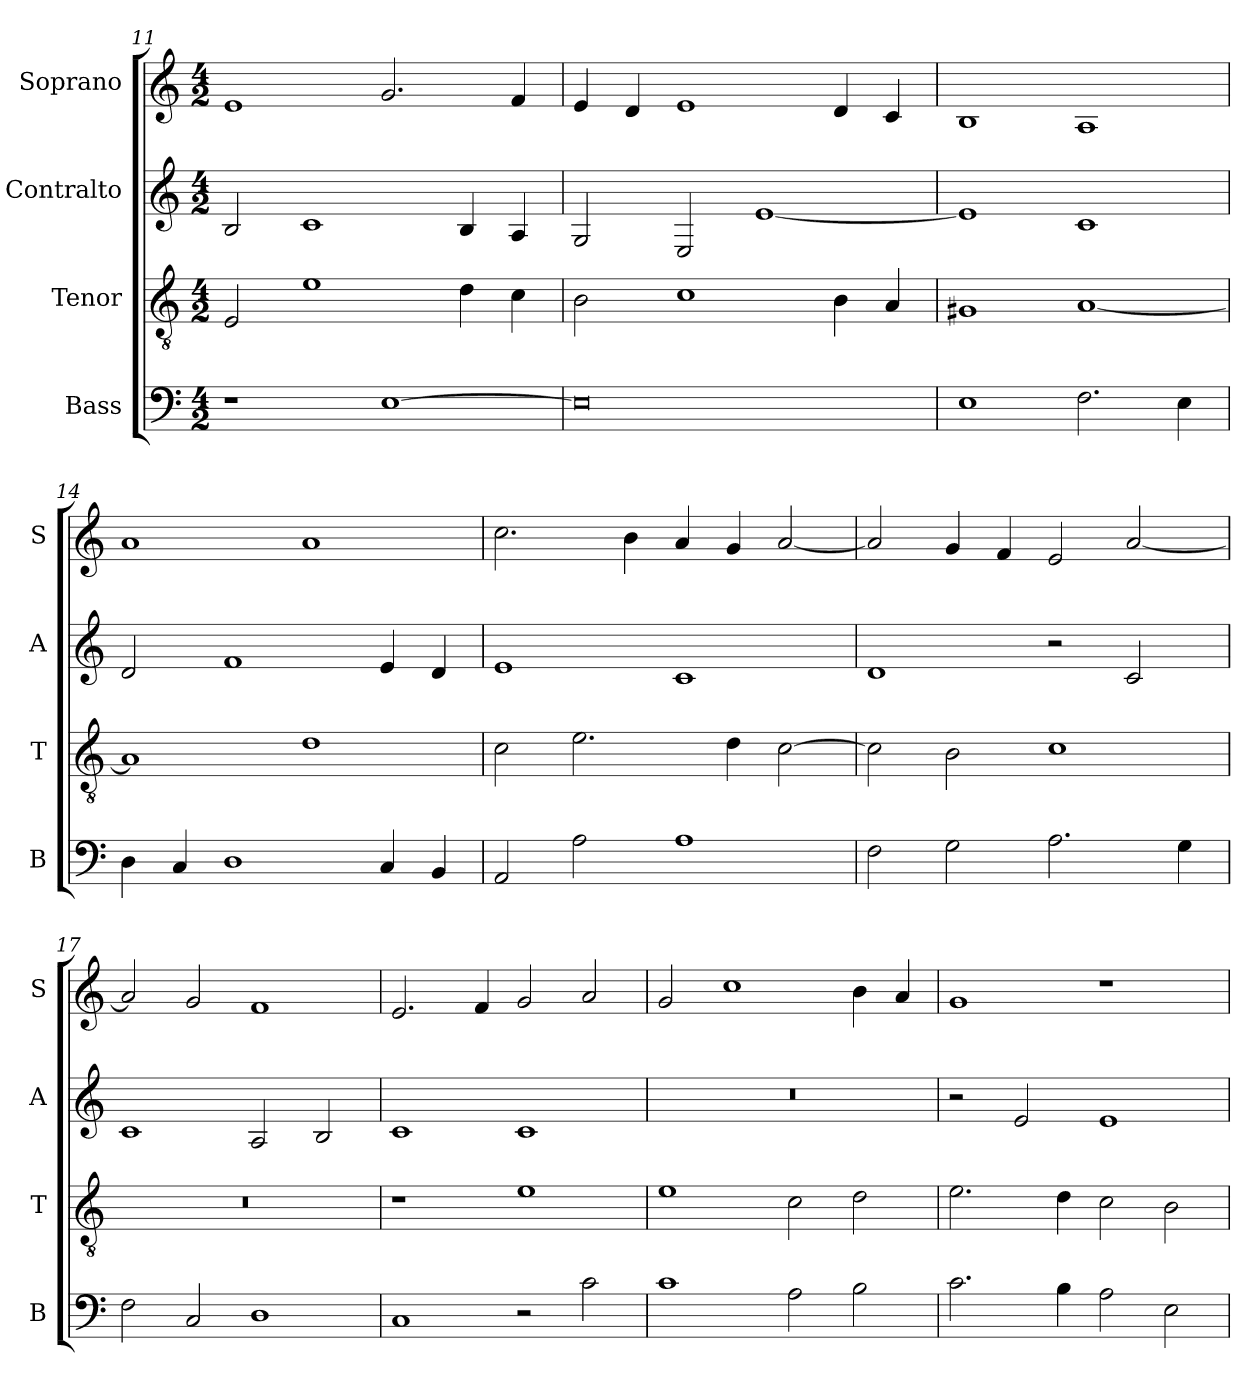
**kern	**kern	**kern	**kern
*part4	*part3	*part2	*part1
*staff4	*staff3	*staff2	*staff1
*I"Bass	*I"Tenor	*I"Contralto	*I"Soprano
*I'B	*I'T	*I'A	*I'S
*clefF4	*clefGv2	*clefG2	*clefG2
*k[]	*k[]	*k[]	*k[]
*E:phr	*E:phr	*E:phr	*E:phr
*M4/2	*M4/2	*M4/2	*M4/2
=11	=11	=11	=11
1r	2E	2B	1e
.	1e	1c	.
[1E	.	.	2.g
.	4d	4B	.
.	4c	4A	4f
=12	=12	=12	=12
0E]	2B	2G	4e
.	.	.	4d
.	1c	2E	1e
.	.	[1e	.
.	4B	.	4d
.	4A	.	4c
=13	=13	=13	=13
1E	1G#X	1e]	1B
2.F	[1A	1c	1A
4E	.	.	.
=14	=14	=14	=14
4D	1A]	2d	1a
4C	.	.	.
1D	.	1f	.
.	1d	.	1a
4C	.	4e	.
4BB	.	4d	.
=15	=15	=15	=15
2AA	2c	1e	2.cc
2A	2.e	.	.
.	.	.	4b
1A	.	1c	4a
.	4d	.	4g
.	[2c	.	[2a
=16	=16	=16	=16
2F	2c]	1d	2a]
2G	2B	.	4g
.	.	.	4f
2.A	1c	2r	2e
.	.	2c	[2a
4G	.	.	.
=17	=17	=17	=17
2F	0r	1c	2a]
2C	.	.	2g
1D	.	2A	1f
.	.	2B	.
=18	=18	=18	=18
1C	1r	1c	2.e
.	.	.	4f
2r	1e	1c	2g
2c	.	.	2a
=19	=19	=19	=19
1c	1e	0r	2g
.	.	.	1cc
2A	2c	.	.
2B	2d	.	4b
.	.	.	4a
=20	=20	=20	=20
2.c	2.e	2r	1g
.	.	2e	.
4B	4d	.	.
2A	2c	1e	1r
2E	2B	.	.
=	=	=	=
*-	*-	*-	*-
